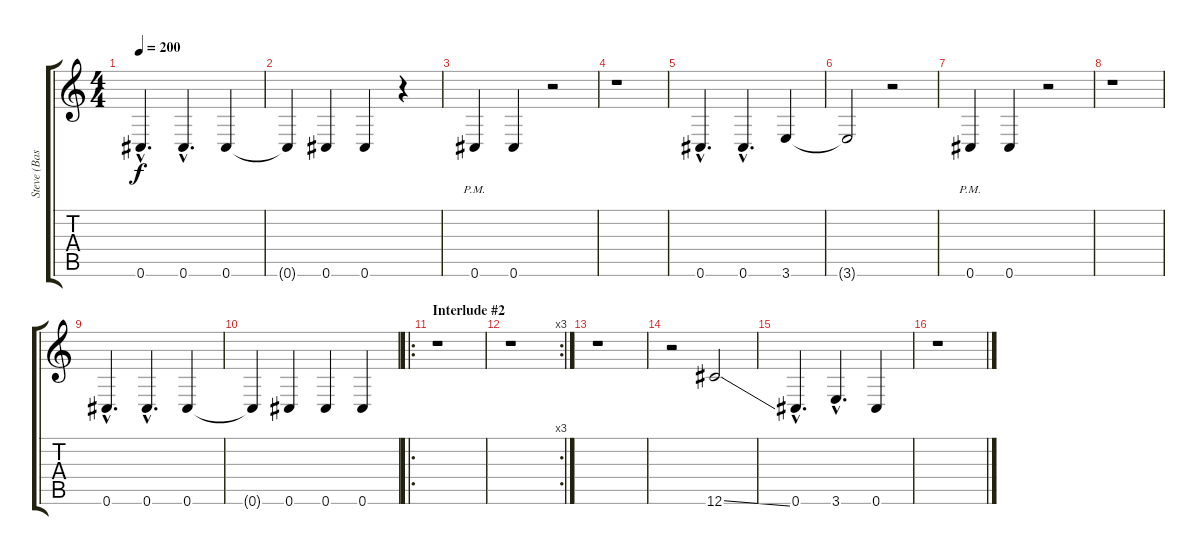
\track ("Steve (Bass)" "Steve (Bas") {instrument acousticbass}
\staff {score tabs}
\tuning (Eb4 Bb3 Gb3 Db3 Ab2 Db2) {hide}
\ts (4 4)
\tempo 200
\clef g2
\ks c
0.6{hac}.4{d dy f} 0.6{hac}.4{d} 0.6.4 |
0.6{t}.4 0.6.4 0.6.4 r.4 |
0.6{pm}.4 0.6.4 r.2 |
r.1 |
0.6{hac}.4{d} 0.6{hac}.4{d} 3.6.4 |
3.6{t}.2 r.2 |
0.6{pm}.4 0.6.4 r.2 |
r.1 |
0.6{hac}.4{d} 0.6{hac}.4{d} 0.6.4 |
0.6{t}.4 0.6.4 0.6.4 0.6.4 |
\ro
\section ("" "Interlude #2")
r.1 |
\rc 3
r.1 |
r.1 |
r.2 12.6{ss}.2 |
0.6{hac}.4{d} 3.6{hac}.4{d} 0.6.4 |
r.1
